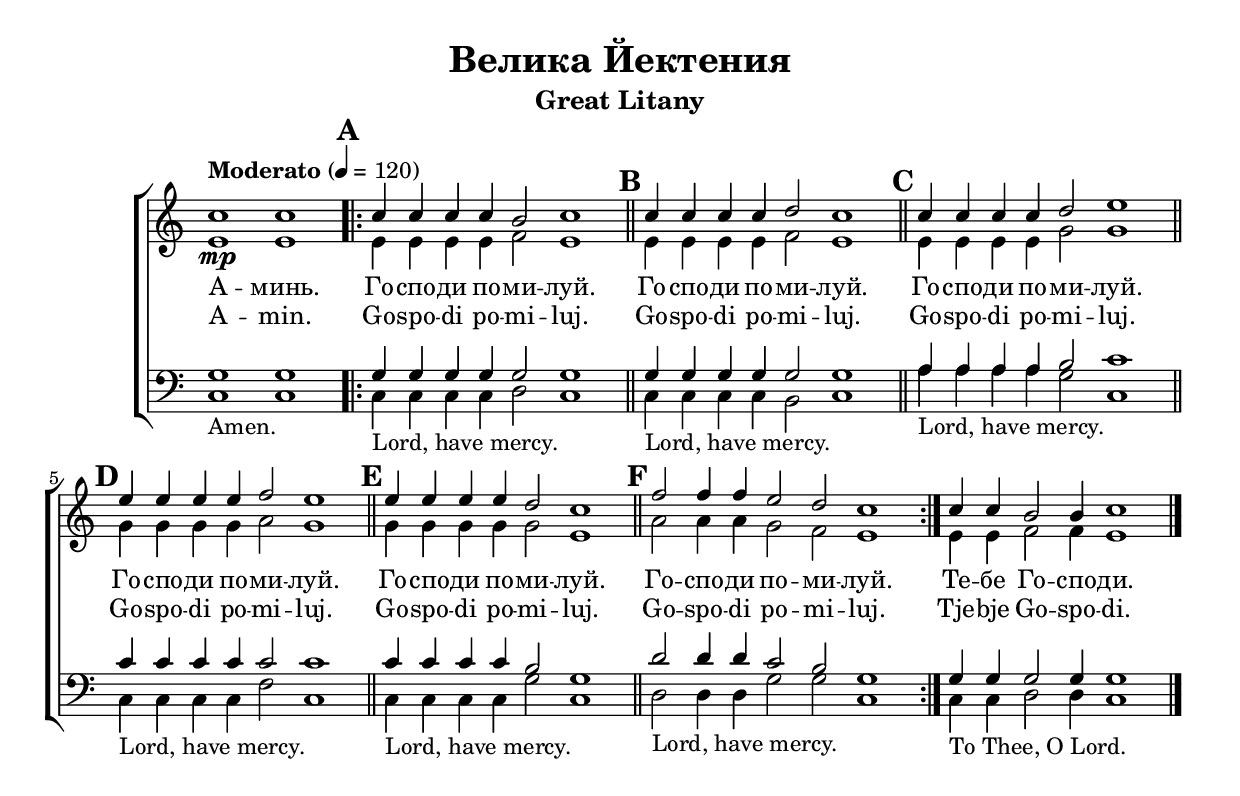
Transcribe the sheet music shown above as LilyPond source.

\version "2.18.2"

global = {
	\key c \major
	\tempo Moderato 4 = 120
}

\header {
	title = "Велика Йектения"
	subtitle = "Great Litany"
	composer = ""
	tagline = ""
}

Cyrillic = \lyricmode {
	А -- минь.
	Го -- спо -- ди по -- ми -- луй.
	Го -- спо -- ди по -- ми -- луй.
	Го -- спо -- ди по -- ми -- луй.
	Го -- спо -- ди по -- ми -- луй.
	Го -- спо -- ди по -- ми -- луй.
	Го -- спо -- ди по -- ми -- луй.
	Те -- бе Го -- спо -- ди.
}

Latin = \lyricmode {
	A -- min.
	Go -- spo -- di po -- mi -- luj.
	Go -- spo -- di po -- mi -- luj.
	Go -- spo -- di po -- mi -- luj.
	Go -- spo -- di po -- mi -- luj.
	Go -- spo -- di po -- mi -- luj.
	Go -- spo -- di po -- mi -- luj.
	Tje -- bje Go -- spo -- di.
}

sopMusic = \relative {
	\set Score.markFormatter = #format-mark-circle-numbers
	\time 8/4 c''1\mp c \bar ".|:"
	\mark \default \time 10/4 c4 c c c b2 c1 \bar "||"
	\mark \default c4 c c c d2 c1 \bar "||"
	\mark \default c4 c c c d2 e1 \bar "||"
	\mark \default e4 e e e f2 e1 \bar "||"
	\mark \default e4 e e e d2 c1 \bar "||"
	\mark \default \time 12/4 f2 f4 f e2 d c1 \bar ":|."
	\time 9/4 c4 c b2 b4 c1 \bar "|."
}

altoMusic = \relative {
	e'1 e
	e4 e e e f2 e1
	e4 e e e f2 e1
	e4 e e e g2 g1
	g4 g g g a2 g1
	g4 g g g g2 e1
	a2 a4 a g2 f e1
	e4 e f2 f4 e1
}

tenorMusic = \relative {
	g1 g
	g4 g g g g2 g1
	g4 g g g g2 g1
	a4 a a a b2 c1
	c4 c c c c2 c1
	c4 c c c b2 g1
	d'2 d4 d c2 b g1
	g4 g g2 g4 g1
}

bassMusic = \relative {
	c1_\markup{Amen.} c
	c4 _\markup{Lord, have mercy.} c c c d2 c1
	c4 _\markup{Lord, have mercy.} c c c b2 c1
	a'4 _\markup{Lord, have mercy.} a a a g2 c,1
	c4 _\markup{Lord, have mercy.} c c c f2 c1
	c4 _\markup{Lord, have mercy.} c c c g'2 c,1
	d2 _\markup{Lord, have mercy.} d4 d g2 g c,1
	c4 _\markup{To Thee, O Lord.} c d2 d4 c1
}

\include "TEMPLATES_DIRECTORY/satb_notime.ily"

